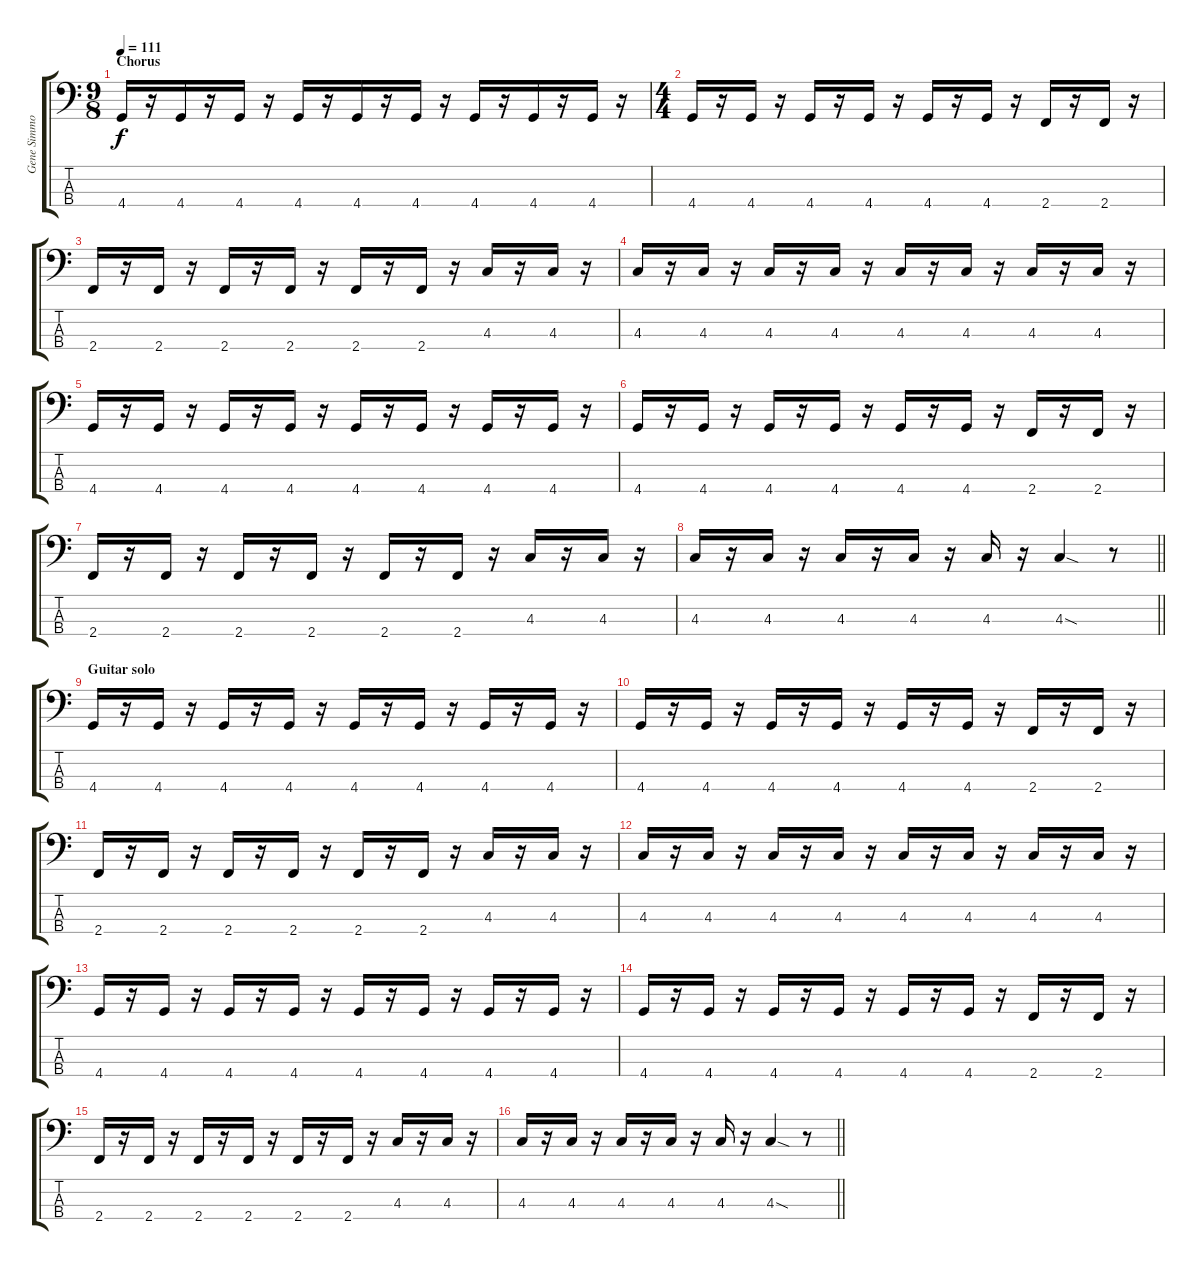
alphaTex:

\track ("Gene Simmons" "Gene Simmo") {instrument electricbasspick}
\staff {score tabs}
\tuning (Gb2 Db2 Ab1 Eb1) {hide}
\ts (9 8)
\section ("" "Chorus")
\tempo 111
\clef f4
\ks c
4.4.16{dy f} r.16 4.4.16 r.16 4.4.16 r.16 4.4.16 r.16 4.4.16 r.16 4.4.16 r.16 4.4.16 r.16 4.4.16 r.16 4.4.16 r.16 |
\ts (4 4)
4.4.16 r.16 4.4.16 r.16 4.4.16 r.16 4.4.16 r.16 4.4.16 r.16 4.4.16 r.16 2.4.16 r.16 2.4.16 r.16 |
2.4.16 r.16 2.4.16 r.16 2.4.16 r.16 2.4.16 r.16 2.4.16 r.16 2.4.16 r.16 4.3.16 r.16 4.3.16 r.16 |
4.3.16 r.16 4.3.16 r.16 4.3.16 r.16 4.3.16 r.16 4.3.16 r.16 4.3.16 r.16 4.3.16 r.16 4.3.16 r.16 |
4.4.16 r.16 4.4.16 r.16 4.4.16 r.16 4.4.16 r.16 4.4.16 r.16 4.4.16 r.16 4.4.16 r.16 4.4.16 r.16 |
4.4.16 r.16 4.4.16 r.16 4.4.16 r.16 4.4.16 r.16 4.4.16 r.16 4.4.16 r.16 2.4.16 r.16 2.4.16 r.16 |
2.4.16 r.16 2.4.16 r.16 2.4.16 r.16 2.4.16 r.16 2.4.16 r.16 2.4.16 r.16 4.3.16 r.16 4.3.16 r.16 |
\barLineRight lightlight
4.3.16 r.16 4.3.16 r.16 4.3.16 r.16 4.3.16 r.16 4.3.16 r.16 4.3{sod}.4 r.8 |
\section ("" "Guitar solo")
4.4.16 r.16 4.4.16 r.16 4.4.16 r.16 4.4.16 r.16 4.4.16 r.16 4.4.16 r.16 4.4.16 r.16 4.4.16 r.16 |
4.4.16 r.16 4.4.16 r.16 4.4.16 r.16 4.4.16 r.16 4.4.16 r.16 4.4.16 r.16 2.4.16 r.16 2.4.16 r.16 |
2.4.16 r.16 2.4.16 r.16 2.4.16 r.16 2.4.16 r.16 2.4.16 r.16 2.4.16 r.16 4.3.16 r.16 4.3.16 r.16 |
4.3.16 r.16 4.3.16 r.16 4.3.16 r.16 4.3.16 r.16 4.3.16 r.16 4.3.16 r.16 4.3.16 r.16 4.3.16 r.16 |
4.4.16 r.16 4.4.16 r.16 4.4.16 r.16 4.4.16 r.16 4.4.16 r.16 4.4.16 r.16 4.4.16 r.16 4.4.16 r.16 |
4.4.16 r.16 4.4.16 r.16 4.4.16 r.16 4.4.16 r.16 4.4.16 r.16 4.4.16 r.16 2.4.16 r.16 2.4.16 r.16 |
2.4.16 r.16 2.4.16 r.16 2.4.16 r.16 2.4.16 r.16 2.4.16 r.16 2.4.16 r.16 4.3.16 r.16 4.3.16 r.16 |
\barLineRight lightlight
4.3.16 r.16 4.3.16 r.16 4.3.16 r.16 4.3.16 r.16 4.3.16 r.16 4.3{sod}.4 r.8
